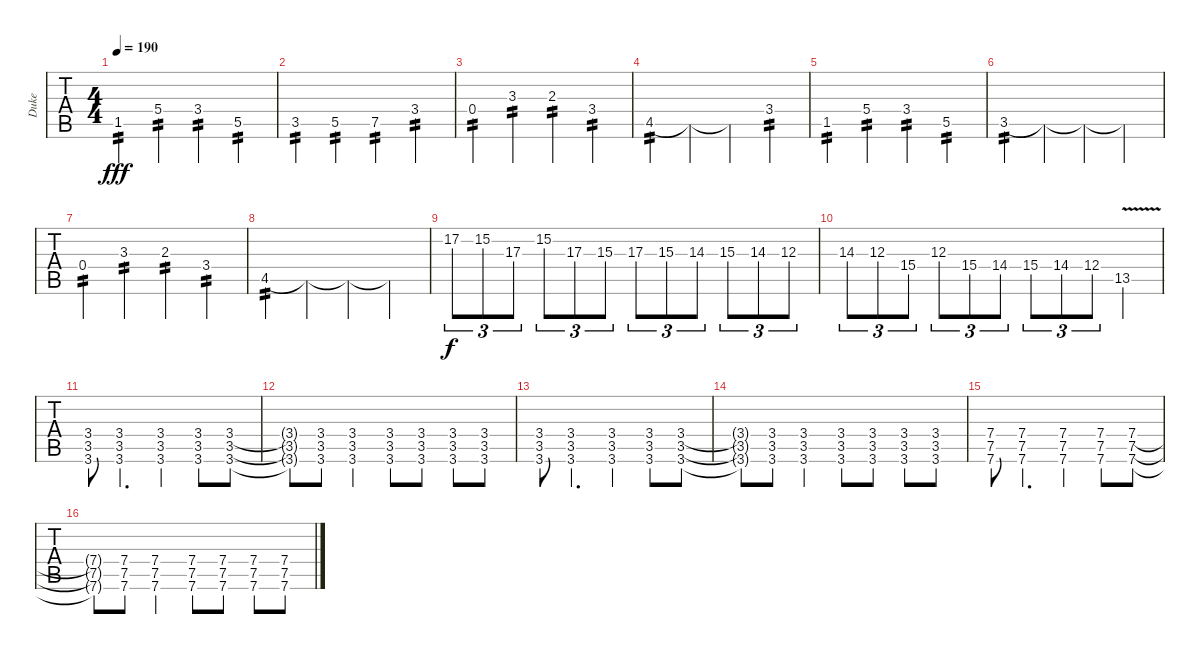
\track ("Duke" "Duke") {instrument distortionguitar}
\staff {tabs}
\tuning (Db4 Ab3 E3 B2 Gb2 B1) {hide}
\ts (4 4)
\tempo 190
\clef g2
\ks c
1.5.4{tp 2 dy fff} 5.4.4{tp 2} 3.4.4{tp 2} 5.5.4{tp 2} |
3.5.4{tp 2} 5.5.4{tp 2} 7.5.4{tp 2} 3.4.4{tp 2} |
0.4.4{tp 2} 3.3.4{tp 2} 2.3.4{tp 2} 3.4.4{tp 2} |
4.5.4{tp 2} 4.5{t}.4 4.5{t}.4 3.4.4{tp 2} |
1.5.4{tp 2} 5.4.4{tp 2} 3.4.4{tp 2} 5.5.4{tp 2} |
3.5.4{tp 2} 3.5{t}.4 3.5{t}.4 3.5{t}.4 |
0.4.4{tp 2} 3.3.4{tp 2} 2.3.4{tp 2} 3.4.4{tp 2} |
4.5.4{tp 2} 4.5{t}.4 4.5{t}.4 4.5{t}.4 |
17.2.8{tu (3 2) dy f} 15.2.8{tu (3 2)} 17.3.8{tu (3 2)} 15.2.8{tu (3 2)} 17.3.8{tu (3 2)} 15.3.8{tu (3 2)} 17.3.8{tu (3 2)} 15.3.8{tu (3 2)} 14.3.8{tu (3 2)} 15.3.8{tu (3 2)} 14.3.8{tu (3 2)} 12.3.8{tu (3 2)} |
14.3.8{tu (3 2)} 12.3.8{tu (3 2)} 15.4.8{tu (3 2)} 12.3.8{tu (3 2)} 15.4.8{tu (3 2)} 14.4.8{tu (3 2)} 15.4.8{tu (3 2)} 14.4.8{tu (3 2)} 12.4.8{tu (3 2)} 13.5{v}.4 |
(3.4 3.5 3.6).8 (3.4 3.5 3.6).4{d} (3.4 3.5 3.6).4 (3.4 3.5 3.6).8 (3.4 3.5 3.6).8 |
(3.4{t} 3.5{t} 3.6{t}).8 (3.4 3.5 3.6).8 (3.4 3.5 3.6).4 (3.4 3.5 3.6).8 (3.4 3.5 3.6).8 (3.4 3.5 3.6).8 (3.4 3.5 3.6).8 |
(3.4 3.5 3.6).8 (3.4 3.5 3.6).4{d} (3.4 3.5 3.6).4 (3.4 3.5 3.6).8 (3.4 3.5 3.6).8 |
(3.4{t} 3.5{t} 3.6{t}).8 (3.4 3.5 3.6).8 (3.4 3.5 3.6).4 (3.4 3.5 3.6).8 (3.4 3.5 3.6).8 (3.4 3.5 3.6).8 (3.4 3.5 3.6).8 |
(7.4 7.5 7.6).8 (7.4 7.5 7.6).4{d} (7.4 7.5 7.6).4 (7.4 7.5 7.6).8 (7.4 7.5 7.6).8 |
(7.4{t} 7.5{t} 7.6{t}).8 (7.4 7.5 7.6).8 (7.4 7.5 7.6).4 (7.4 7.5 7.6).8 (7.4 7.5 7.6).8 (7.4 7.5 7.6).8 (7.4 7.5 7.6).8
